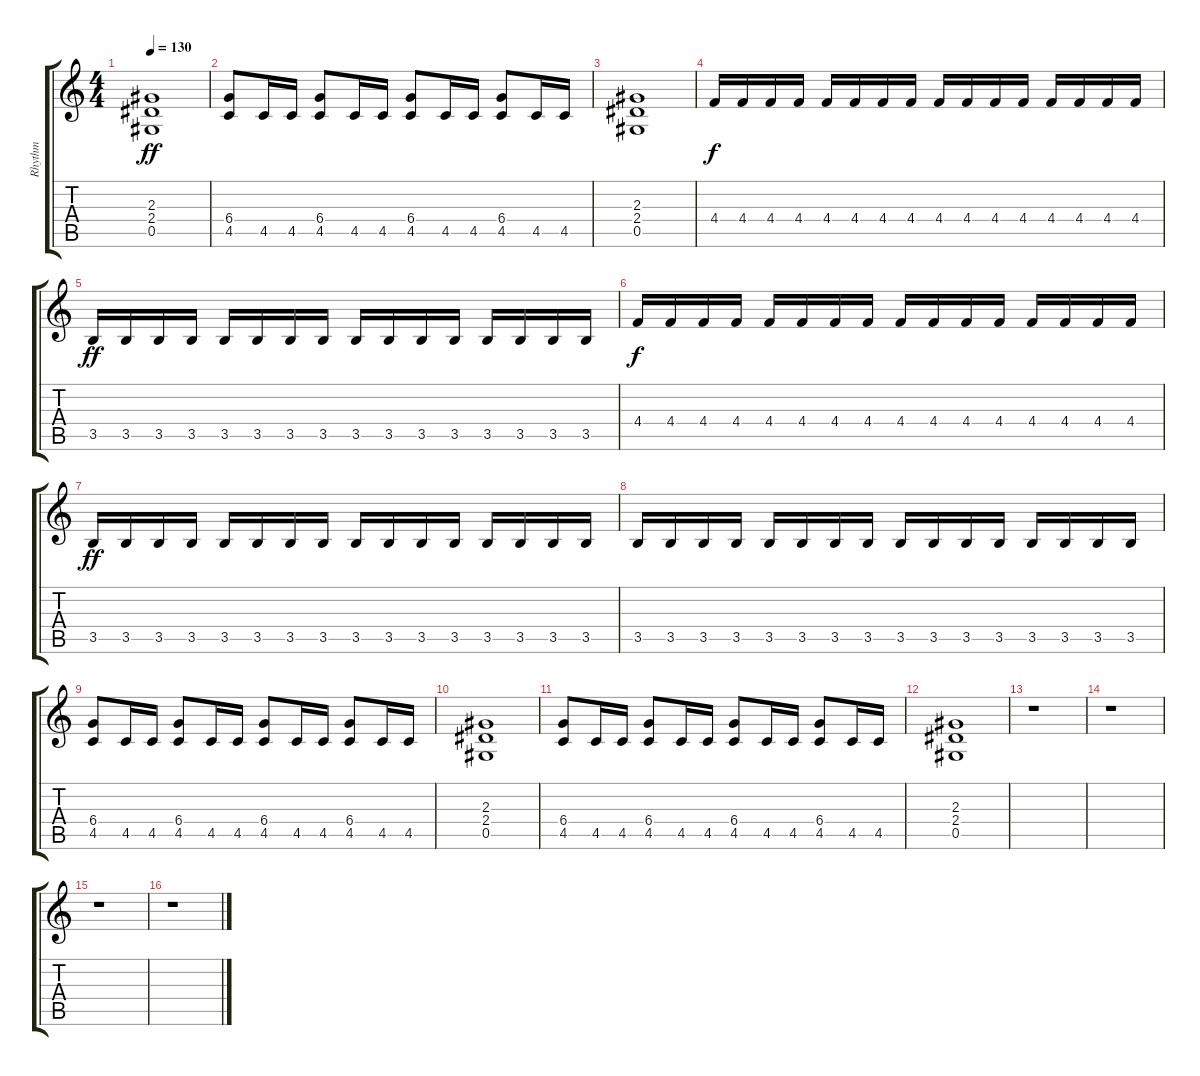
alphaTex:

\track ("Rhythm" "Rhythm") {instrument overdrivenguitar}
\staff {score tabs}
\tuning (Eb4 Bb3 Gb3 Db3 Ab2 Eb2) {hide}
\ts (4 4)
\tempo 130
\clef g2
\ks c
(2.3 2.4 0.5).1{dy ff} |
(6.4 4.5).8 4.5.16 4.5.16 (6.4 4.5).8 4.5.16 4.5.16 (6.4 4.5).8 4.5.16 4.5.16 (6.4 4.5).8 4.5.16 4.5.16 |
(2.3 2.4 0.5).1 |
4.4.16{dy f} 4.4.16 4.4.16 4.4.16 4.4.16 4.4.16 4.4.16 4.4.16 4.4.16 4.4.16 4.4.16 4.4.16 4.4.16 4.4.16 4.4.16 4.4.16 |
3.5.16{dy ff} 3.5.16 3.5.16 3.5.16 3.5.16 3.5.16 3.5.16 3.5.16 3.5.16 3.5.16 3.5.16 3.5.16 3.5.16 3.5.16 3.5.16 3.5.16 |
4.4.16{dy f} 4.4.16 4.4.16 4.4.16 4.4.16 4.4.16 4.4.16 4.4.16 4.4.16 4.4.16 4.4.16 4.4.16 4.4.16 4.4.16 4.4.16 4.4.16 |
3.5.16{dy ff} 3.5.16 3.5.16 3.5.16 3.5.16 3.5.16 3.5.16 3.5.16 3.5.16 3.5.16 3.5.16 3.5.16 3.5.16 3.5.16 3.5.16 3.5.16 |
3.5.16 3.5.16 3.5.16 3.5.16 3.5.16 3.5.16 3.5.16 3.5.16 3.5.16 3.5.16 3.5.16 3.5.16 3.5.16 3.5.16 3.5.16 3.5.16 |
(6.4 4.5).8 4.5.16 4.5.16 (6.4 4.5).8 4.5.16 4.5.16 (6.4 4.5).8 4.5.16 4.5.16 (6.4 4.5).8 4.5.16 4.5.16 |
(2.3 2.4 0.5).1 |
(6.4 4.5).8 4.5.16 4.5.16 (6.4 4.5).8 4.5.16 4.5.16 (6.4 4.5).8 4.5.16 4.5.16 (6.4 4.5).8 4.5.16 4.5.16 |
(2.3 2.4 0.5).1 |
r.1 |
r.1 |
r.1 |
r.1
